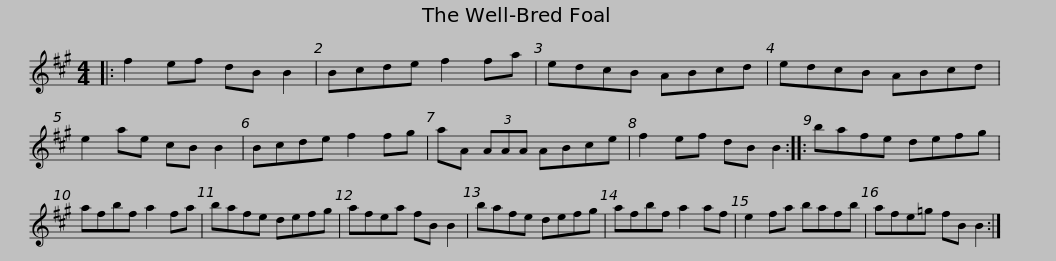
X:1
L:1/8
M:4/4
I:linebreak $
K:A
V:1 treble
V:1
|: f2 ef dB B2 | Bcde f2 fa | edcB ABcd | edcB ABcd | e2 ae cB B2 | %5
 Bcde f2 fg |$ aA (3AAA ABce | f2 ef dB B2 :: bafe defg | afbf a2 fa | %10
 bafe defg |$ afea fB B2 | bafe defg | afbf a2 af | e2 fa bafb | %15
 afe=g fB B2 :| %16
